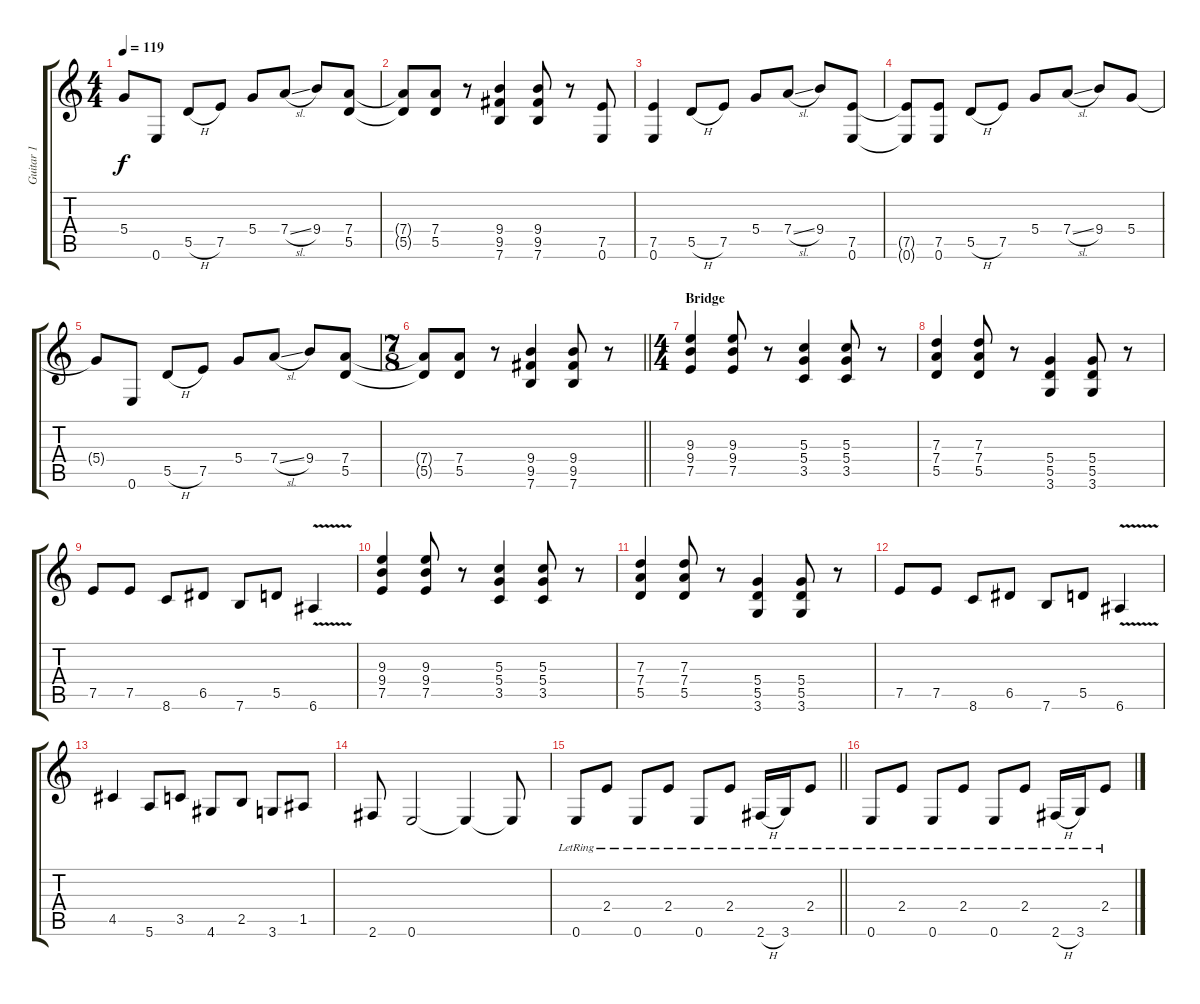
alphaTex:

\track ("Guitar 1" "Guitar 1") {instrument acousticguitarnylon}
\staff {score tabs}
\tuning (E4 B3 G3 D3 A2 E2) {hide}
\ts (4 4)
\tempo 119
\clef g2
\ks c
5.4{t}.8{dy f} 0.6.8 5.5{h}.8 7.5.8 5.4.8 7.4{sl}.8 9.4.8 (7.4 5.5).8 |
(7.4{t} 5.5{t}).8 (7.4 5.5).8 r.8 (9.4 9.5 7.6).4 (9.4 9.5 7.6).8 r.8 (7.5 0.6).8 |
(7.5 0.6).4 5.5{h}.8 7.5.8 5.4.8 7.4{sl}.8 9.4.8 (7.5 0.6).8 |
(7.5{t} 0.6{t}).8 (7.5 0.6).8 5.5{h}.8 7.5.8 5.4.8 7.4{sl}.8 9.4.8 5.4.8 |
5.4{t}.8 0.6.8 5.5{h}.8 7.5.8 5.4.8 7.4{sl}.8 9.4.8 (7.4 5.5).8 |
\ts (7 8)
\barLineRight lightlight
(7.4{t} 5.5{t}).8 (7.4 5.5).8 r.8 (9.4 9.5 7.6).4 (9.4 9.5 7.6).8 r.8 |
\ts (4 4)
\section ("" "Bridge")
(9.3 9.4 7.5).4 (9.3 9.4 7.5).8 r.8 (5.3 5.4 3.5).4 (5.3 5.4 3.5).8 r.8 |
(7.3 7.4 5.5).4 (7.3 7.4 5.5).8 r.8 (5.4 5.5 3.6).4 (5.4 5.5 3.6).8 r.8 |
7.5.8 7.5.8 8.6.8 6.5.8 7.6.8 5.5.8 6.6{v}.4 |
(9.3 9.4 7.5).4 (9.3 9.4 7.5).8 r.8 (5.3 5.4 3.5).4 (5.3 5.4 3.5).8 r.8 |
(7.3 7.4 5.5).4 (7.3 7.4 5.5).8 r.8 (5.4 5.5 3.6).4 (5.4 5.5 3.6).8 r.8 |
7.5.8 7.5.8 8.6.8 6.5.8 7.6.8 5.5.8 6.6{v}.4 |
4.5.4 5.6.8 3.5.8 4.6.8 2.5.8 3.6.8 1.5.8 |
2.6.8 0.6.2 0.6{t}.4 0.6{t}.8 |
\barLineRight lightlight
0.6{lr}.8{instrument acousticguitarnylon} 2.4{lr}.8 0.6{lr}.8 2.4{lr}.8 0.6{lr}.8 2.4{lr}.8 2.6{h lr}.16 3.6{lr}.16 2.4{lr}.8 |
0.6{lr}.8 2.4{lr}.8 0.6{lr}.8 2.4{lr}.8 0.6{lr}.8 2.4{lr}.8 2.6{h lr}.16 3.6{lr}.16 2.4{lr}.8
